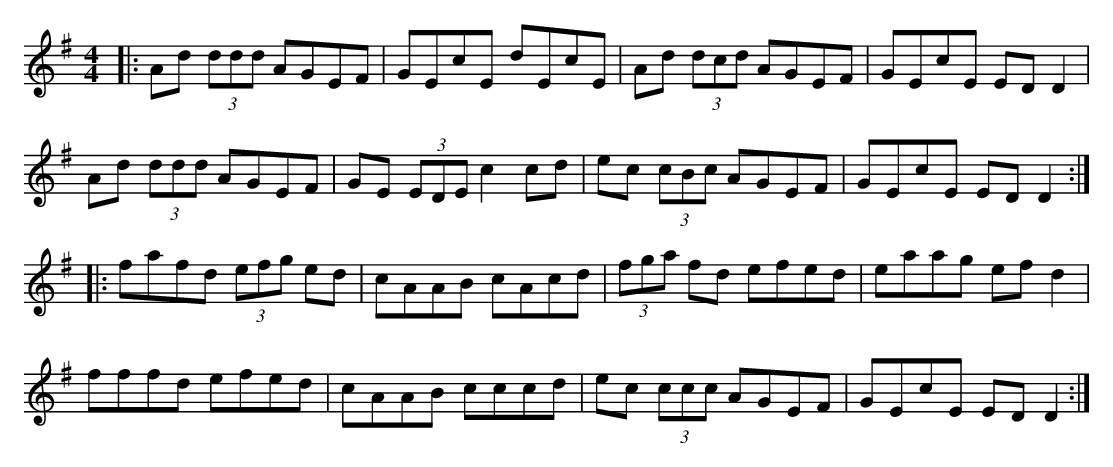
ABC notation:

X:1
M:4/4
K:Dmix
|:Ad (3ddd AGEF|GEcE dEcE|Ad (3dcd AGEF|GEcE ED D2|
Ad (3ddd AGEF|GE (3EDE c2 cd|ec (3cBc AGEF|GEcE ED D2:|
|:fafd (3efg ed|cAAB cAcd|(3fga fd efed|eaag ef d2|
fffd efed|cAAB cccd|ec (3ccc AGEF|GEcE ED D2:|
